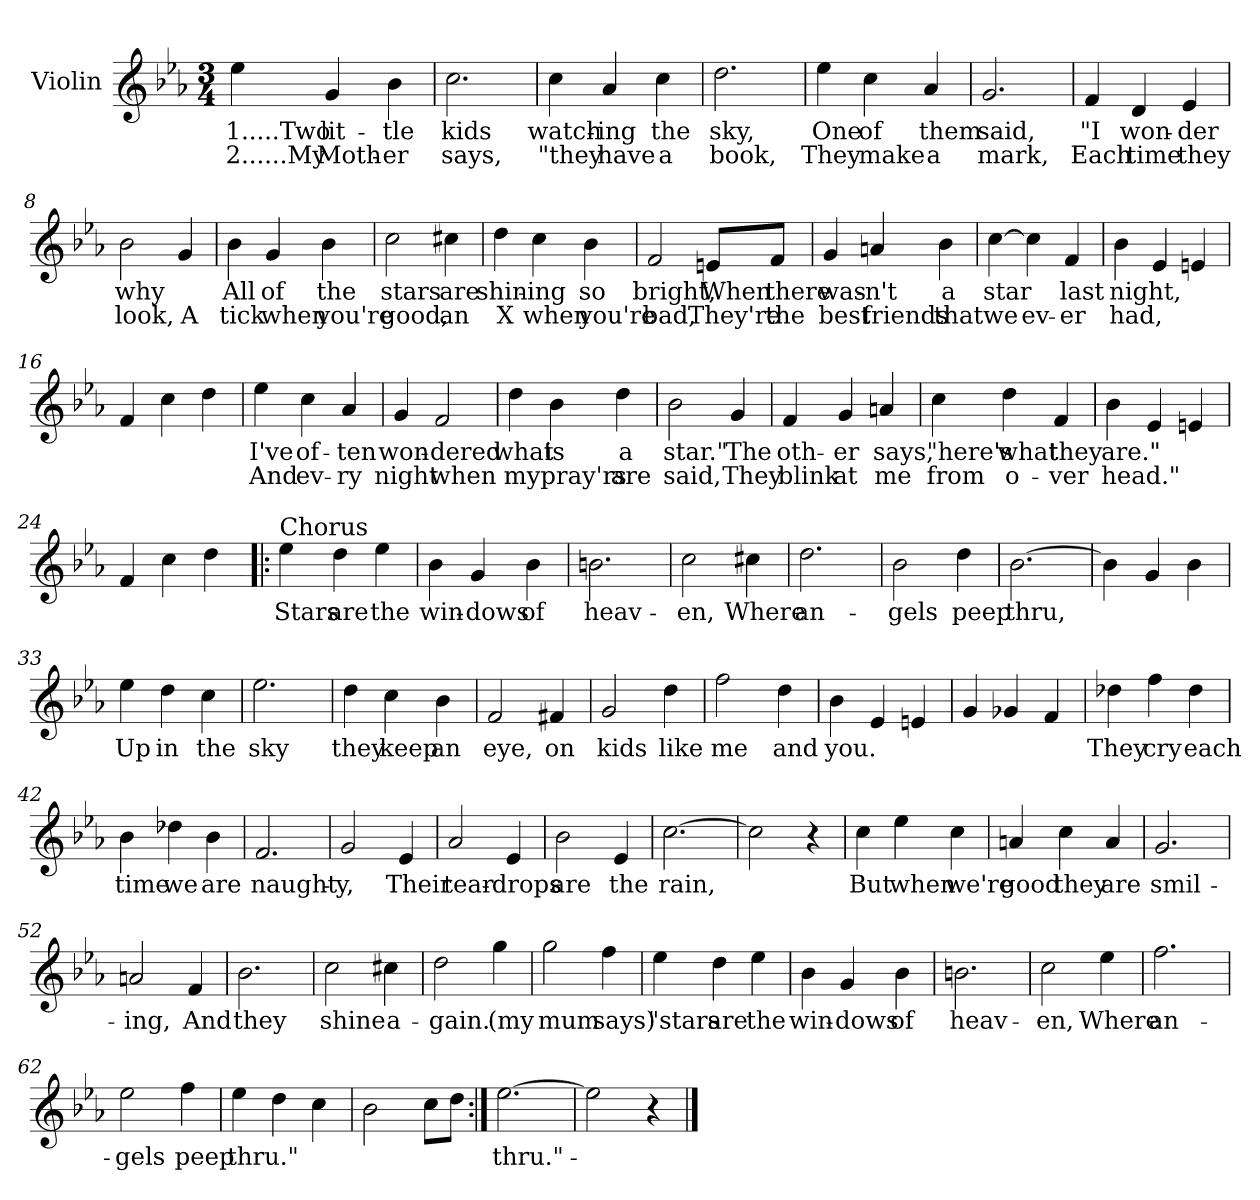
**kern	**text	**text
*part1	*part1	*part1
*staff1	*staff1	*staff1
*I"Violin	*	*
*I'Vln	*	*
*clefG2	*	*
*k[b-e-a-]	*	*
*E-:	*	*
*M3/4	*	*
=1	=1	=1
4ee-\	1.....Two	2......My
4g/	lit-	Moth-
4b-\	-tle	-er
=2	=2	=2
2.cc\	kids	says,
=3	=3	=3
4cc\	watch-	"they
4a-/	-ing	have
4cc\	the	a
=4	=4	=4
2.dd\	sky,	book,
=5	=5	=5
4ee-\	One	They
4cc\	of	make
4a-/	them	a
=6	=6	=6
2.g/	said,	mark,
=7	=7	=7
4f/	"I	Each
4d/	won-	time
4e-/	-der	they
!!LO:LB:g=z
=8	=8	=8
2b-\	why	look,
4g/	.	A
=9	=9	=9
4b-\	All	tick
4g/	of	when
4b-\	the	you're
=10	=10	=10
2cc\	stars	good,
4cc#X\	are	an
=11	=11	=11
4dd\	shin-	X
4cc\	-ing	when
4b-\	so	you're
=12	=12	=12
2f/	bright,	bad,
8en/L	When	They're
8f/J	there	the
=13	=13	=13
4g/	was-	best
4an/	-n't	friends
4b-\	a	that
=14	=14	=14
[4cc\	star	we
4cc\]	.	ev-
4f/	last	-er
!!LO:LB:g=z
=15	=15	=15
4b-\	night,	had,
4e-/	.	.
4en/	.	.
=16	=16	=16
4f/	.	.
4cc\	.	.
4dd\	.	.
=17	=17	=17
4ee-\	I've	And
4cc\	of-	ev-
4a-/	-ten	-ry
=18	=18	=18
4g/	won-	night
2f/	-dered	when
=19	=19	=19
4dd\	what	my
4b-\	is	pray'rs
4dd\	a	are
=20	=20	=20
2b-\	star."	said,
4g/	The	They
=21	=21	=21
4f/	oth-	blink
4g/	-er	at
4an/	says,	me
!!LO:LB:g=z
=22	=22	=22
4cc\	"here's	from
4dd\	what	o-
4f/	they	-ver
=23	=23	=23
4b-\	are."	head."
4e-/	.	.
4en/	.	.
=24	=24	=24
4f/	.	.
4cc\	.	.
4dd\	.	.
=25!|:	=25!|:	=25!|:
!LO:TX:a:t=Chorus	!	!
4ee-\	Stars	.
4dd\	are	.
4ee-\	the	.
=26	=26	=26
4b-\	win-	.
4g/	-dows	.
4b-\	of	.
=27	=27	=27
2.bn\	heav-	.
=28	=28	=28
2cc\	-en,	.
4cc#X\	Where	.
=29	=29	=29
2.dd\	an-	.
=30	=30	=30
2b-\	-gels	.
4dd\	peep	.
!!LO:LB:g=z
=31	=31	=31
[2.b-\	thru,	.
=32	=32	=32
4b-\]	.	.
4g/	.	.
4b-\	.	.
=33	=33	=33
4ee-\	Up	.
4dd\	in	.
4cc\	the	.
=34	=34	=34
2.ee-\	sky	.
=35	=35	=35
4dd\	they	.
4cc\	keep	.
4b-\	an	.
=36	=36	=36
2f/	eye,	.
4f#X/	on	.
=37	=37	=37
2g/	kids	.
4dd\	like	.
=38	=38	=38
2ff\	me	.
4dd\	and	.
=39	=39	=39
4b-\	you.	.
4e-/	.	.
4en/	.	.
=40	=40	=40
4g/	.	.
4g-X/	.	.
4f/	.	.
!!LO:LB:g=z
=41	=41	=41
4dd-X\	They	.
4ff\	cry	.
4dd-\	each	.
=42	=42	=42
4b-\	time	.
4dd-X\	we	.
4b-\	are	.
=43	=43	=43
2.f/	naught-	.
=44	=44	=44
2g/	-y,	.
4e-/	Their	.
=45	=45	=45
2a-/	tear-	.
4e-/	-drops	.
=46	=46	=46
2b-\	are	.
4e-/	the	.
=47	=47	=47
[2.cc\	rain,	.
=48	=48	=48
2cc\]	.	.
4r	.	.
=49	=49	=49
4cc\	But	.
4ee-\	when	.
4cc\	we're	.
!!LO:LB:g=z
=50	=50	=50
4an/	good	.
4cc\	they	.
4a/	are	.
=51	=51	=51
2.g/	smil-	.
=52	=52	=52
2an/	-ing,	.
4f/	And	.
=53	=53	=53
2.b-\	they	.
=54	=54	=54
2cc\	shine	.
4cc#X\	a-	.
=55	=55	=55
2dd\	-gain.	.
4gg\	(my	.
=56	=56	=56
2gg\	mum	.
4ff\	says)	.
=57	=57	=57
4ee-\	"stars	.
4dd\	are	.
4ee-\	the	.
=58	=58	=58
4b-\	win-	.
4g/	-dows	.
4b-\	of	.
=59	=59	=59
2.bn\	heav-	.
!!LO:LB:g=z
=60	=60	=60
2cc\	-en,	.
4ee-\	Where	.
=61	=61	=61
2.ff\	an-	.
=62	=62	=62
2ee-\	-gels	.
4ff\	peep	.
=63	=63	=63
4ee-\	thru."	.
4dd\	.	.
4cc\	.	.
=64	=64	=64
2b-\	.	.
8cc\L	.	.
8dd\J	.	.
=65:|!	=65:|!	=65:|!
[2.ee-\	thru."-	.
=66	=66	=66
2ee-\]	.	.
4r	.	.
==	==	==
*-	*-	*-
